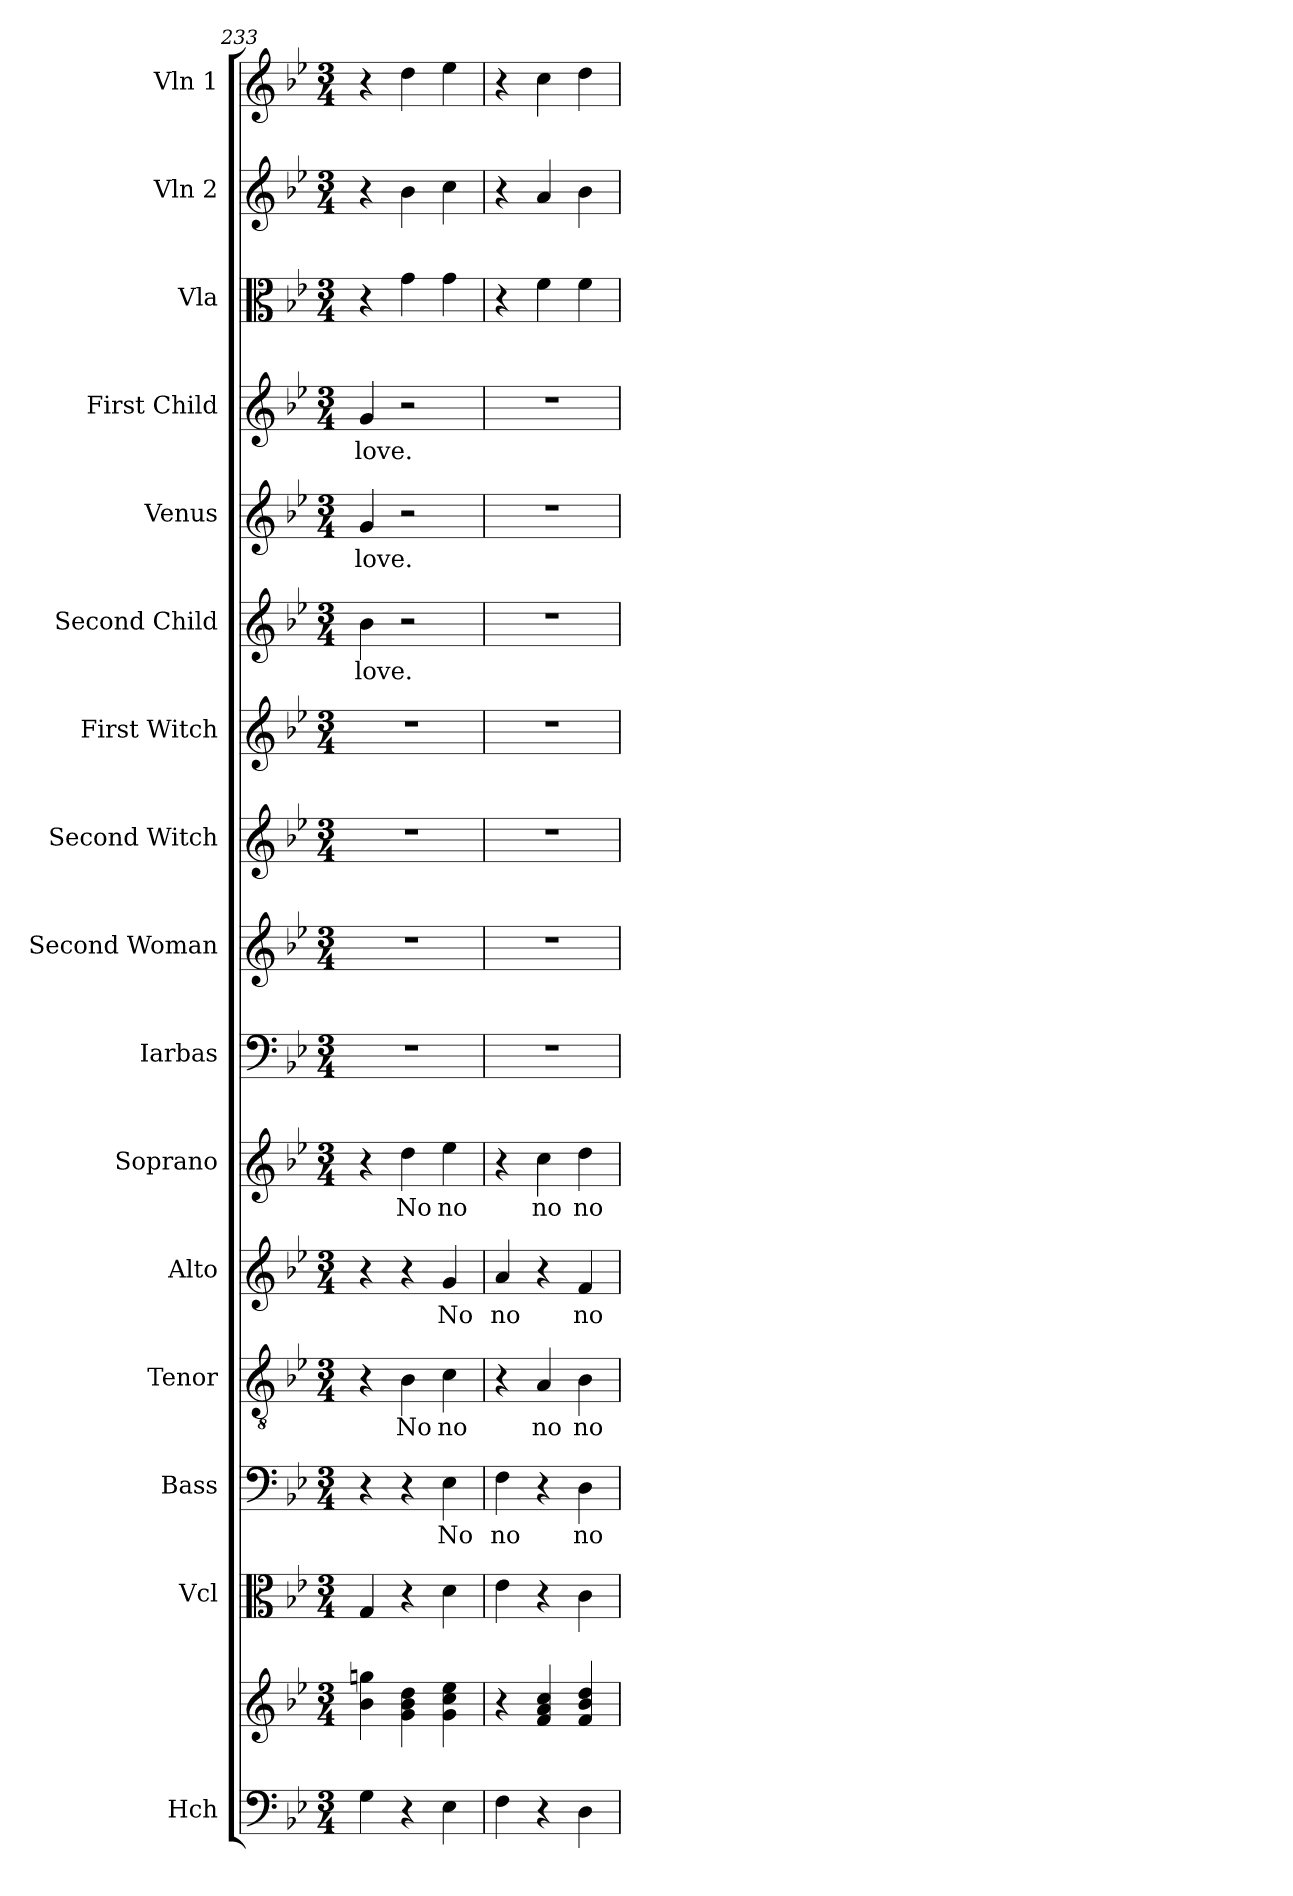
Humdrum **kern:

**kern	**kern	**kern	**kern	**text	**kern	**text	**kern	**text	**kern	**text	**kern	**kern	**kern	**kern	**kern	**text	**kern	**text	**kern	**text	**kern	**kern	**kern
*part16	*part16	*part15	*part14	*part14	*part13	*part13	*part12	*part12	*part11	*part11	*part10	*part9	*part8	*part7	*part6	*part6	*part5	*part5	*part4	*part4	*part3	*part2	*part1
*staff17	*staff16	*staff15	*staff14	*staff14	*staff13	*staff13	*staff12	*staff12	*staff11	*staff11	*staff10	*staff9	*staff8	*staff7	*staff6	*staff6	*staff5	*staff5	*staff4	*staff4	*staff3	*staff2	*staff1
*I"Hch	*	*I"Vcl	*I"Bass	*	*I"Tenor	*	*I"Alto	*	*I"Soprano	*	*I"Iarbas	*I"Second Woman	*I"Second Witch	*I"First Witch	*I"Second Child	*	*I"Venus	*	*I"First Child	*	*I"Vla	*I"Vln 2	*I"Vln 1
*I'Hch.	*	*I'Vc.	*I'B.	*	*I'T.	*	*I'A.	*	*I'S.	*	*I'I.	*I'2W	*I'W2.	*I'W1	*I'C2.	*	*I'V.	*	*I'C1	*	*I'Vla.	*I'Vln.	*I'Vln.
*clefF4	*clefG2	*clefC3	*clefF4	*	*clefGv2	*	*clefG2	*	*clefG2	*	*clefF4	*clefG2	*clefG2	*clefG2	*clefG2	*	*clefG2	*	*clefG2	*	*clefC3	*clefG2	*clefG2
*k[b-e-]	*k[b-e-]	*k[b-e-]	*k[b-e-]	*	*k[b-e-]	*	*k[b-e-]	*	*k[b-e-]	*	*k[b-e-]	*k[b-e-]	*k[b-e-]	*k[b-e-]	*k[b-e-]	*	*k[b-e-]	*	*k[b-e-]	*	*k[b-e-]	*k[b-e-]	*k[b-e-]
*M3/4	*M3/4	*M3/4	*M3/4	*	*M3/4	*	*M3/4	*	*M3/4	*	*M3/4	*M3/4	*M3/4	*M3/4	*M3/4	*	*M3/4	*	*M3/4	*	*M3/4	*M3/4	*M3/4
=233	=233	=233	=233	=233	=233	=233	=233	=233	=233	=233	=233	=233	=233	=233	=233	=233	=233	=233	=233	=233	=233	=233	=233
!	!	!	!	!	!	!	!	!	!	!	!	!	!	!	!	!LO:LY:b	!	!LO:LY:b	!	!LO:LY:b	!	!	!
4G\	4b-\ 4ggn\	4G/	4r	.	4r	.	4r	.	4r	.	2.r	2.r	2.r	2.r	4b-\	love.	4g/	love.	4g/	love.	4r	4r	4r
!	!	!	!	!	!	!LO:LY:b	!	!	!	!LO:LY:b	!	!	!	!	!	!	!	!	!	!	!	!	!
4r	4g\ 4b-\ 4dd\	4r	4r	.	4B-\	No	4r	.	4dd\	No	.	.	.	.	2r	.	2r	.	2r	.	4g\	4b-\	4dd\
!	!	!	!	!LO:LY:b	!	!LO:LY:b	!	!LO:LY:b	!	!LO:LY:b	!	!	!	!	!	!	!	!	!	!	!	!	!
4E-\	4g\ 4cc\ 4ee-\	4d\	4E-\	No	4c\	no	4g/	No	4ee-\	no	.	.	.	.	.	.	.	.	.	.	4g\	4cc\	4ee-\
=234	=234	=234	=234	=234	=234	=234	=234	=234	=234	=234	=234	=234	=234	=234	=234	=234	=234	=234	=234	=234	=234	=234	=234
!	!	!	!	!LO:LY:b	!	!	!	!LO:LY:b	!	!	!	!	!	!	!	!	!	!	!	!	!	!	!
4F\	4r	4e-\	4F\	no	4r	.	4a/	no	4r	.	2.r	2.r	2.r	2.r	2.r	.	2.r	.	2.r	.	4r	4r	4r
!	!	!	!	!	!	!LO:LY:b	!	!	!	!LO:LY:b	!	!	!	!	!	!	!	!	!	!	!	!	!
4r	4f/ 4a/ 4cc/	4r	4r	.	4A/	no	4r	.	4cc\	no	.	.	.	.	.	.	.	.	.	.	4f\	4a/	4cc\
!	!	!	!	!LO:LY:b	!	!LO:LY:b	!	!LO:LY:b	!	!LO:LY:b	!	!	!	!	!	!	!	!	!	!	!	!	!
4D\	4f/ 4b-/ 4dd/	4c\	4D\	no	4B-\	no	4f/	no	4dd\	no	.	.	.	.	.	.	.	.	.	.	4f\	4b-\	4dd\
=	=	=	=	=	=	=	=	=	=	=	=	=	=	=	=	=	=	=	=	=	=	=	=
*-	*-	*-	*-	*-	*-	*-	*-	*-	*-	*-	*-	*-	*-	*-	*-	*-	*-	*-	*-	*-	*-	*-	*-
